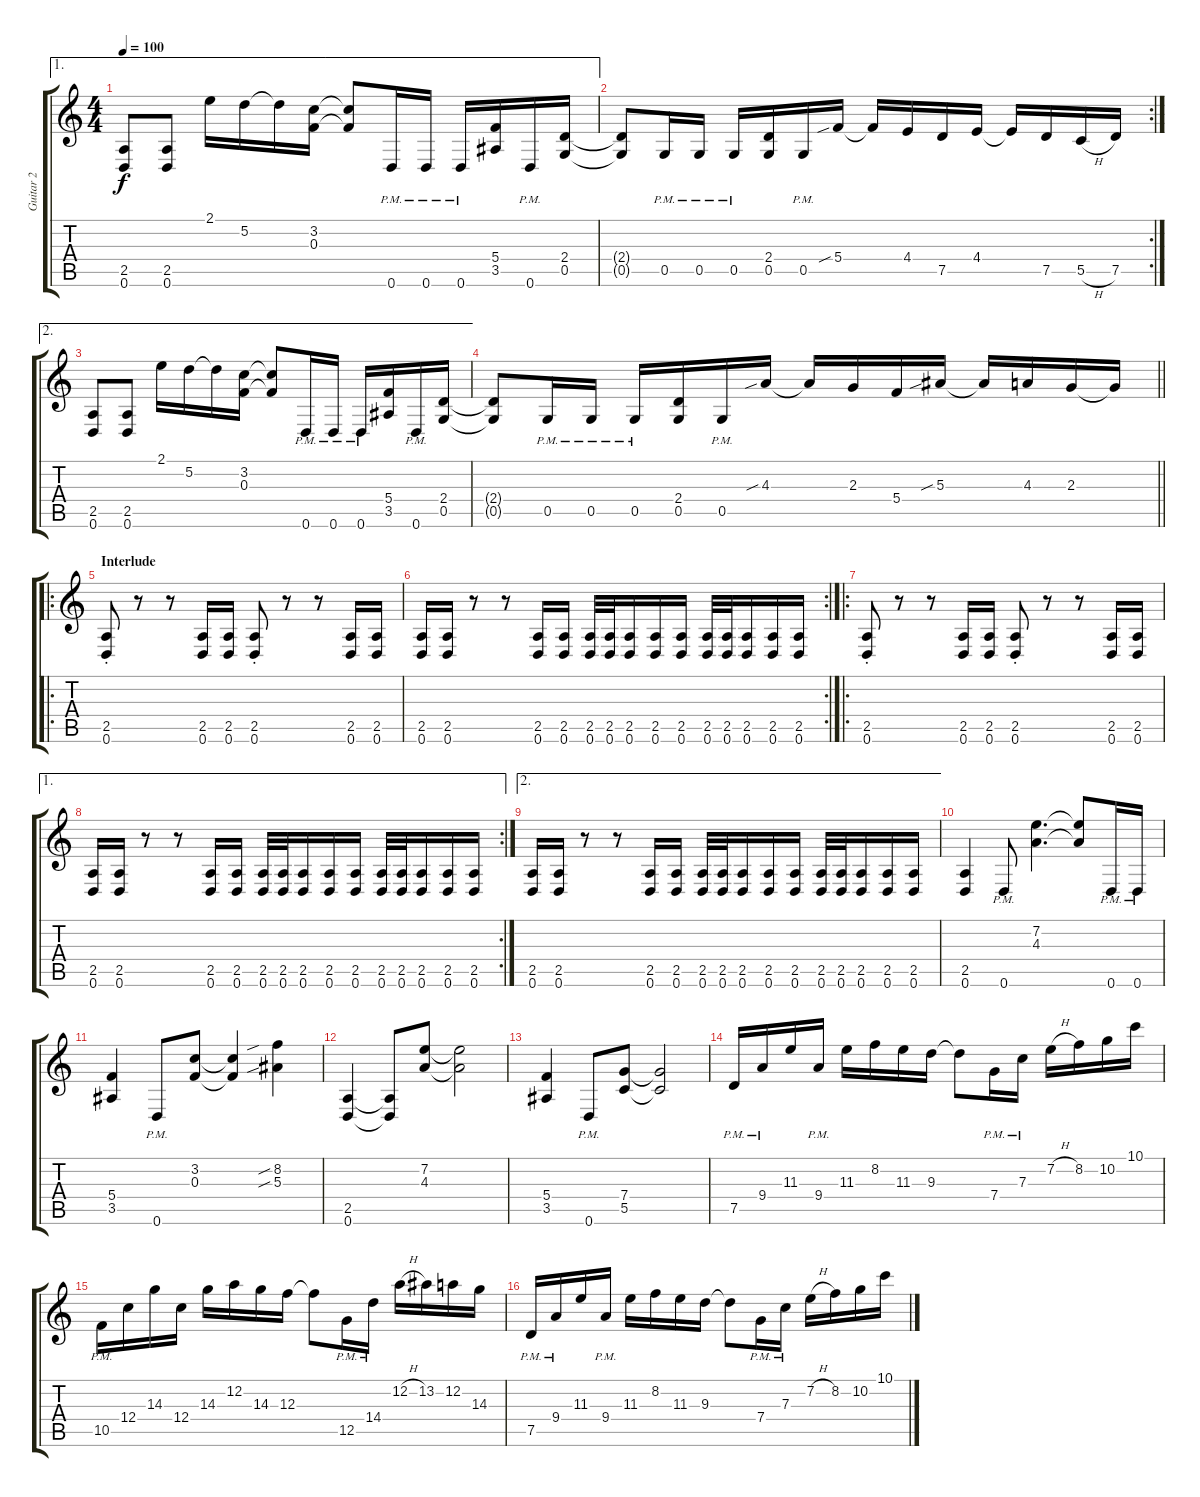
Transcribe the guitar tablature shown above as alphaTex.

\track ("Guitar 2" "Guitar 2") {instrument distortionguitar}
\staff {score tabs}
\tuning (D4 A3 F3 C3 G2 D2) {hide}
\ae 1
\ts (4 4)
\tempo 100
\clef g2
\ks c
(2.5 0.6).8{dy f} (2.5 0.6).8 2.1.16 5.2.16 5.2{t}.16 (3.2 0.3).16 (3.2{t} 0.3{t}).8 0.6{pm}.16 0.6{pm}.16 0.6{pm}.16 (5.4 3.5).16 0.6{pm}.16 (2.4 0.5).16 |
\rc 2
(2.4{t} 0.5{t}).8 0.5{pm}.16 0.5{pm}.16 0.5{pm}.16 (2.4 0.5).16 0.5{pm}.16 5.4{sib}.16 5.4{t}.16 4.4.16 7.5.16 4.4.16 4.4{t}.16 7.5.16 5.5{h}.16 7.5.16 |
\ae 2
(2.5 0.6).8 (2.5 0.6).8 2.1.16 5.2.16 5.2{t}.16 (3.2 0.3).16 (3.2{t} 0.3{t}).8 0.6{pm}.16 0.6{pm}.16 0.6{pm}.16 (5.4 3.5).16 0.6{pm}.16 (2.4 0.5).16 |
\barLineRight lightlight
(2.4{t} 0.5{t}).8 0.5{pm}.16 0.5{pm}.16 0.5{pm}.16 (2.4 0.5).16 0.5{pm}.16 4.3{sib}.16 4.3{t}.16 2.3.16 5.4.16 5.3{sib}.16 5.3{t}.16 4.3.16 2.3.16 2.3{t}.16 |
\ro
\section ("" "Interlude")
(2.5{st} 0.6).8 r.8 r.8 (2.5 0.6).16 (2.5 0.6).16 (2.5{st} 0.6).8 r.8 r.8 (2.5 0.6).16 (2.5 0.6).16 |
\rc 2
(2.5 0.6).16 (2.5 0.6).16 r.8 r.8 (2.5 0.6).16 (2.5 0.6).16 (2.5 0.6).32 (2.5 0.6).32 (2.5 0.6).16 (2.5 0.6).16 (2.5 0.6).16 (2.5 0.6).32 (2.5 0.6).32 (2.5 0.6).16 (2.5 0.6).16 (2.5 0.6).16 |
\ro
(2.5{st} 0.6).8 r.8 r.8 (2.5 0.6).16 (2.5 0.6).16 (2.5{st} 0.6).8 r.8 r.8 (2.5 0.6).16 (2.5 0.6).16 |
\ae 1
\rc 2
(2.5 0.6).16 (2.5 0.6).16 r.8 r.8 (2.5 0.6).16 (2.5 0.6).16 (2.5 0.6).32 (2.5 0.6).32 (2.5 0.6).16 (2.5 0.6).16 (2.5 0.6).16 (2.5 0.6).32 (2.5 0.6).32 (2.5 0.6).16 (2.5 0.6).16 (2.5 0.6).16 |
\ae 2
(2.5 0.6).16 (2.5 0.6).16 r.8 r.8 (2.5 0.6).16 (2.5 0.6).16 (2.5 0.6).32 (2.5 0.6).32 (2.5 0.6).16 (2.5 0.6).16 (2.5 0.6).16 (2.5 0.6).32 (2.5 0.6).32 (2.5 0.6).16 (2.5 0.6).16 (2.5 0.6).16 |
(2.5 0.6).4 0.6{pm}.8 (7.2 4.3).4{d} (7.2{t} 4.3{t}).8 0.6{pm}.16 0.6{pm}.16 |
(5.4 3.5).4 0.6{pm}.8 (3.2 0.3).8 (3.2{t} 0.3{t}).4 (8.2{sib} 5.3{sib}).4 |
(2.5 0.6).4 (2.5{t} 0.6{t}).8 (7.2 4.3).8 (7.2{t} 4.3{t}).2 |
(5.4 3.5).4 0.6{pm}.8 (7.4 5.5).8 (7.4{t} 5.5{t}).2 |
7.5{pm}.16 9.4{pm}.16 11.3.16 9.4{pm}.16 11.3.16 8.2.16 11.3.16 9.3.16 9.3{t}.8 7.4{pm}.16 7.3{pm}.16 7.2{h}.16 8.2.16 10.2.16 10.1.16 |
10.5{pm}.16 12.4.16 14.3.16 12.4.16 14.3.16 12.2.16 14.3.16 12.3.16 12.3{t}.8 12.5{pm}.16 14.4{pm}.16 12.2{h}.16 13.2.16 12.2.16 14.3.16 |
7.5{pm}.16 9.4{pm}.16 11.3.16 9.4{pm}.16 11.3.16 8.2.16 11.3.16 9.3.16 9.3{t}.8 7.4{pm}.16 7.3{pm}.16 7.2{h}.16 8.2.16 10.2.16 10.1.16
